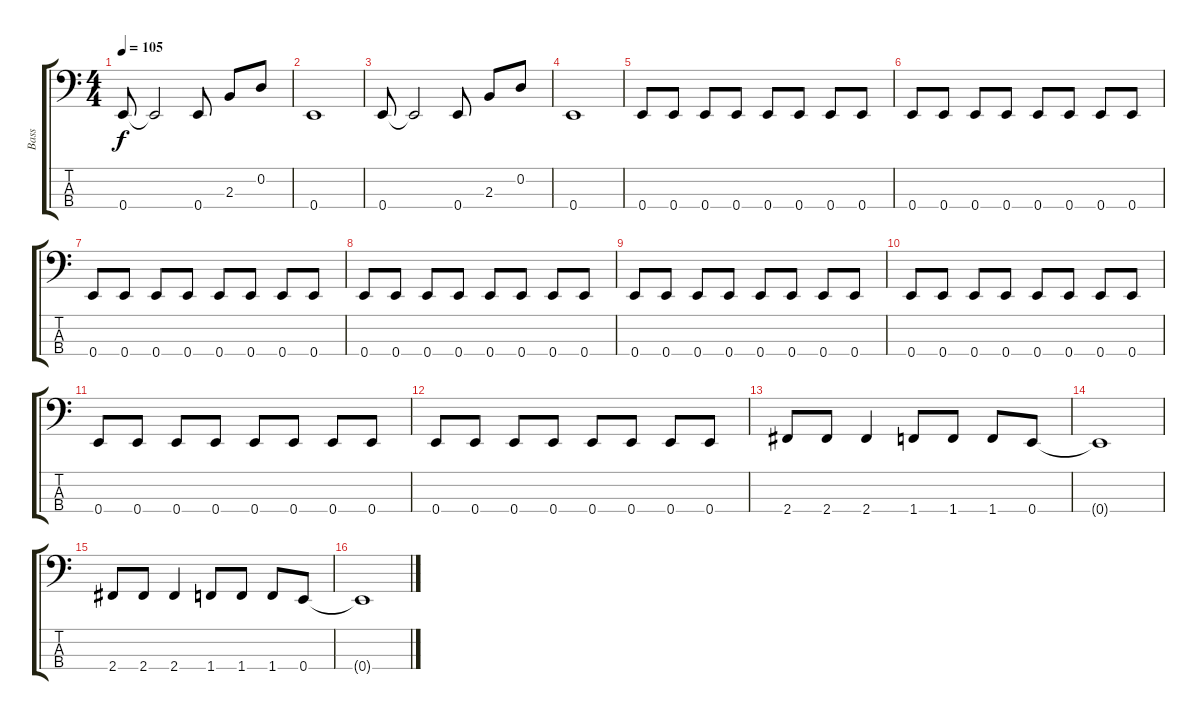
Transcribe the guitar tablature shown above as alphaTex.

\track ("Bass" "Bass") {instrument electricbassfinger}
\staff {score tabs}
\tuning (G2 D2 A1 E1) {hide}
\ts (4 4)
\tempo 105
\clef f4
\ks c
0.4.8{dy f} 0.4{t}.2 0.4.8 2.3.8 0.2.8 |
0.4.1 |
0.4.8 0.4{t}.2 0.4.8 2.3.8 0.2.8 |
0.4.1 |
0.4.8 0.4.8 0.4.8 0.4.8 0.4.8 0.4.8 0.4.8 0.4.8 |
0.4.8 0.4.8 0.4.8 0.4.8 0.4.8 0.4.8 0.4.8 0.4.8 |
0.4.8 0.4.8 0.4.8 0.4.8 0.4.8 0.4.8 0.4.8 0.4.8 |
0.4.8 0.4.8 0.4.8 0.4.8 0.4.8 0.4.8 0.4.8 0.4.8 |
0.4.8 0.4.8 0.4.8 0.4.8 0.4.8 0.4.8 0.4.8 0.4.8 |
0.4.8 0.4.8 0.4.8 0.4.8 0.4.8 0.4.8 0.4.8 0.4.8 |
0.4.8 0.4.8 0.4.8 0.4.8 0.4.8 0.4.8 0.4.8 0.4.8 |
0.4.8 0.4.8 0.4.8 0.4.8 0.4.8 0.4.8 0.4.8 0.4.8 |
2.4.8 2.4.8 2.4.4 1.4.8 1.4.8 1.4.8 0.4.8 |
0.4{t}.1 |
2.4.8 2.4.8 2.4.4 1.4.8 1.4.8 1.4.8 0.4.8 |
0.4{t}.1
